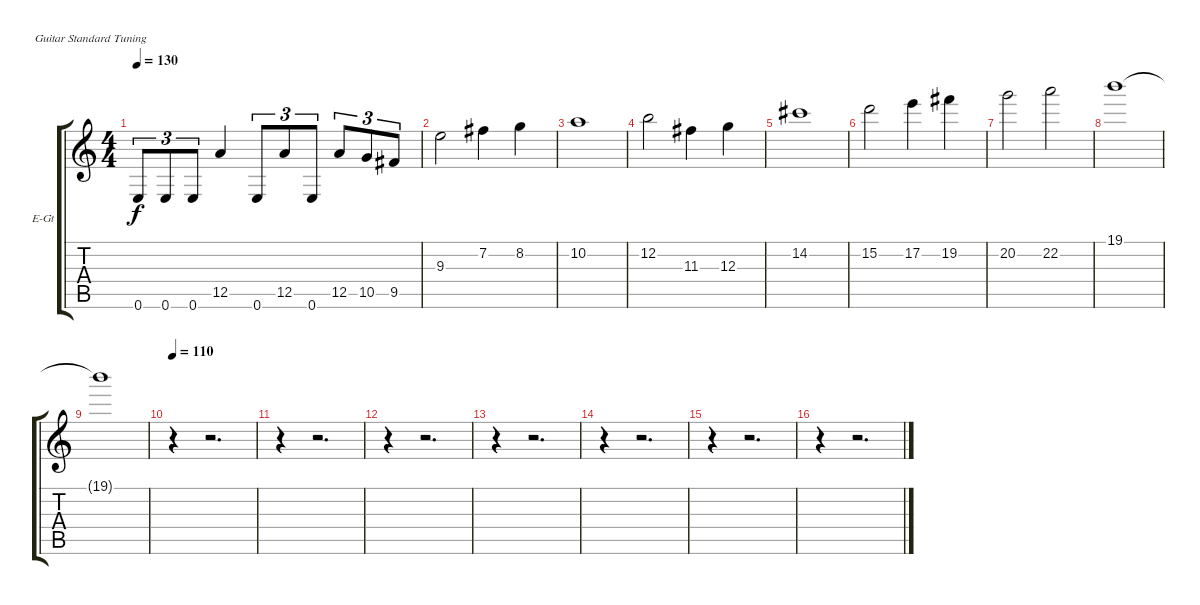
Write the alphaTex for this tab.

\bracketExtendMode groupsimilarinstruments
\firstSystemTrackNameOrientation horizontal
\otherSystemsTrackNameOrientation horizontal
\track ("Electric Guitar 2" "E-Gt") {instrument distortionguitar}
\staff {score tabs}
\tuning (E4 B3 G3 D3 A2 E2)
\ts (4 4)
\tempo 130
\clef g2
\ks c
0.6.8{tu (3 2) dy f} 0.6.8{tu (3 2)} 0.6.8{tu (3 2)} 12.5.4 0.6.8{tu (3 2)} 12.5.8{tu (3 2)} 0.6.8{tu (3 2)} 12.5.8{tu (3 2)} 10.5.8{tu (3 2)} 9.5.8{tu (3 2)} |
9.3.2 7.2.4 8.2.4 |
10.2.1 |
12.2.2 11.3.4 12.3.4 |
14.2.1 |
15.2.2 17.2.4 19.2.4 |
20.2.2 22.2.2 |
19.1.1 |
19.1{t}.1 |
\tempo 110
r.4 r.2{d} |
r.4 r.2{d} |
r.4 r.2{d} |
r.4 r.2{d} |
r.4 r.2{d} |
r.4 r.2{d} |
r.4 r.2{d}
